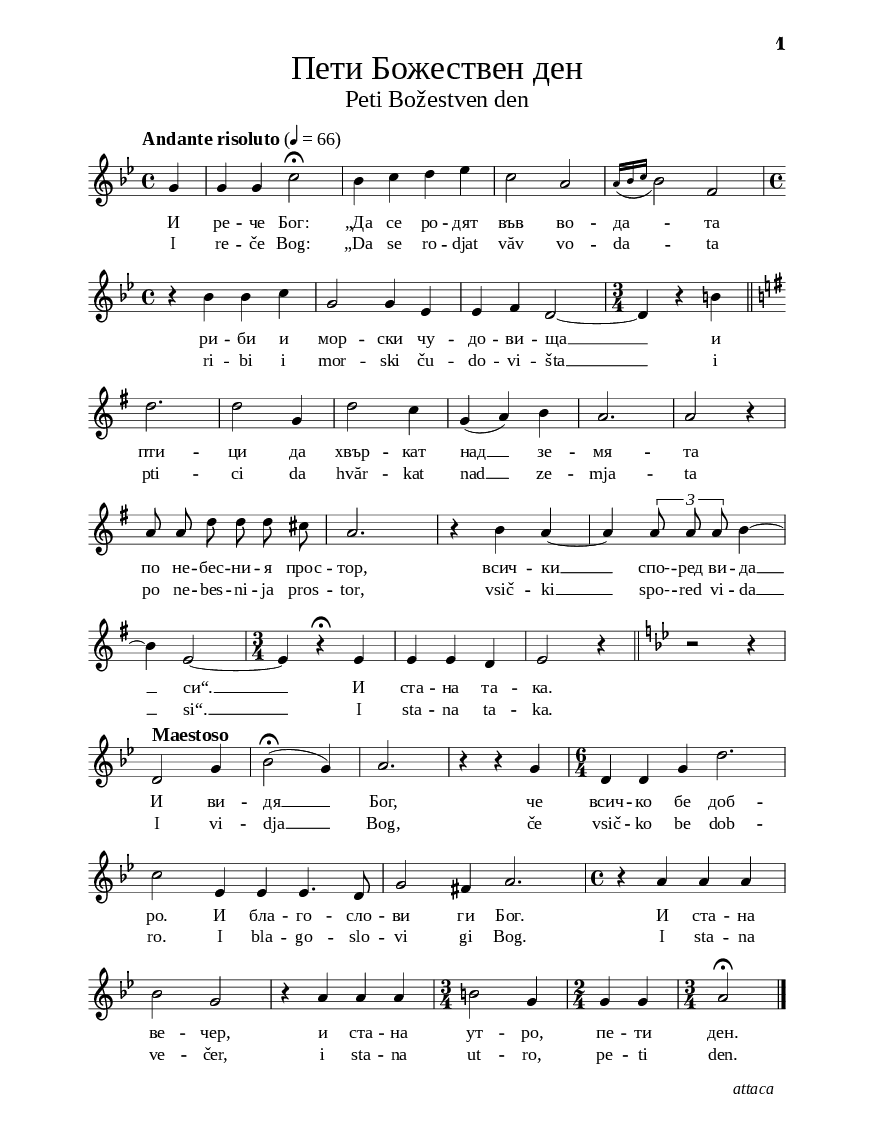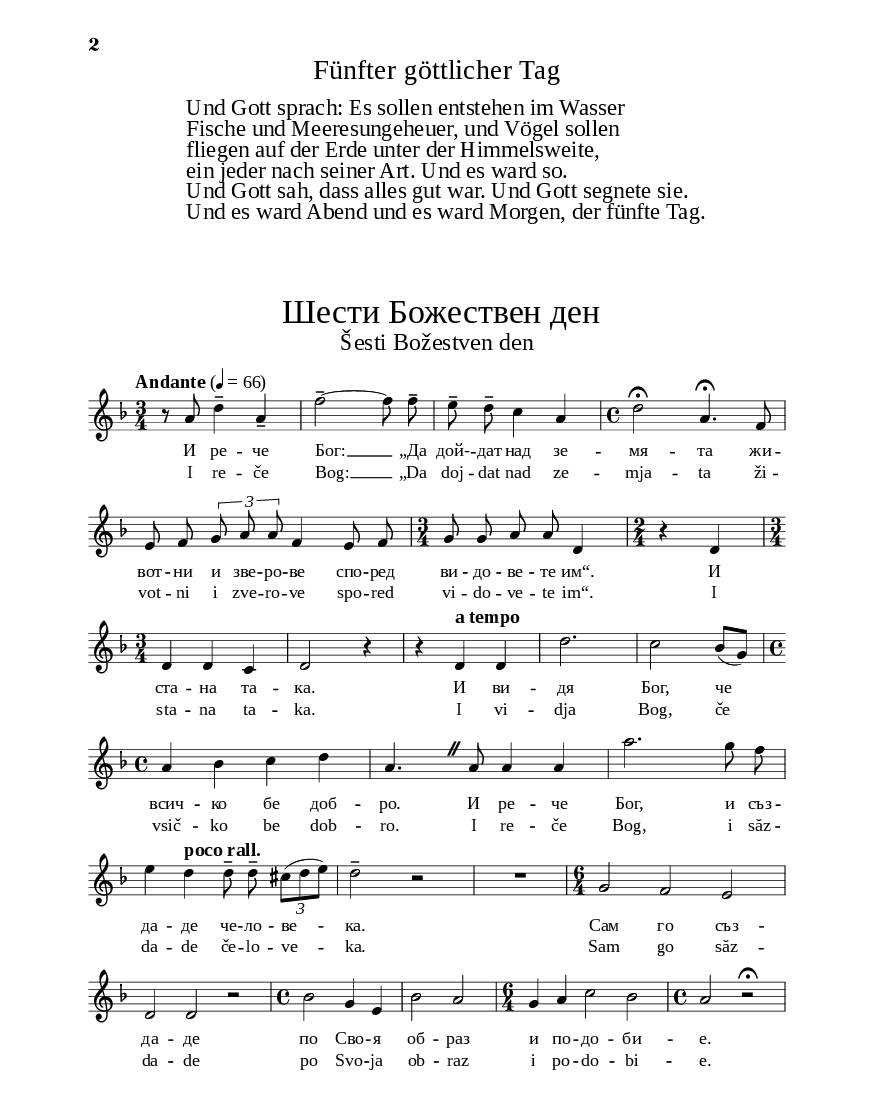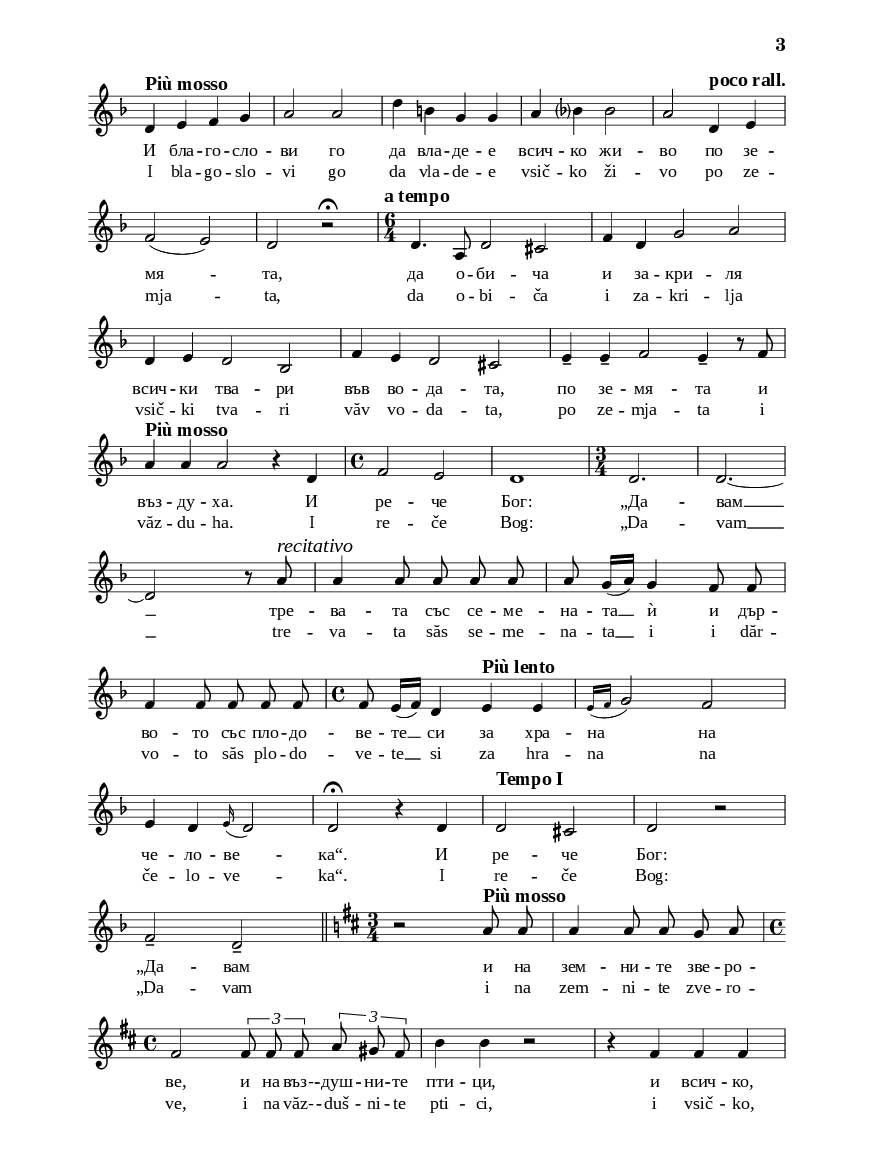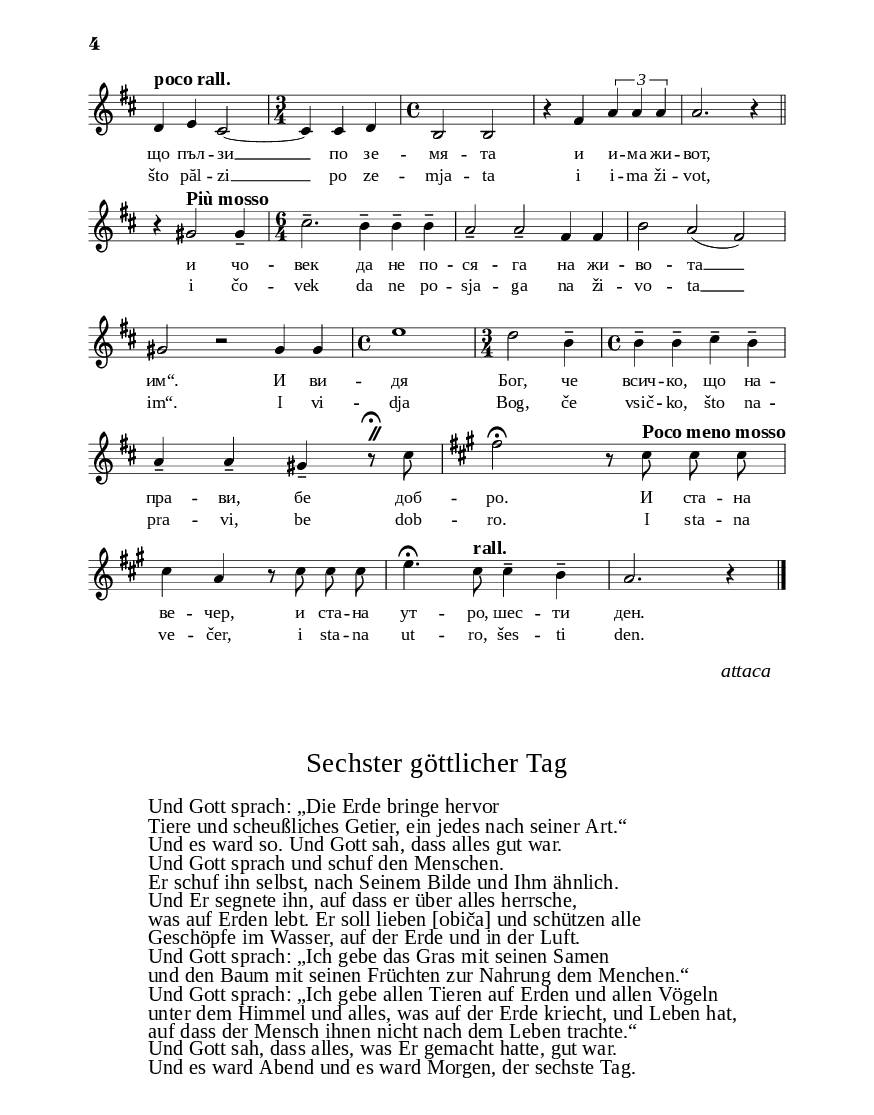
\version "2.24.3"

% include paper part and global functions
\include "include/globals.ily"

\bookpart {
  \label #'ref195
  \tocItem \markup "     Пети Божествен ден – Peti Božestven den "
  \include "include/bookpart-paper.ily"
  \score {
    \include "include/score-layout.ily"

    \new Voice \absolute {
      \clef treble
      \key g \minor
      \time 4/4
      \tempoFunc "Andante risoluto" 4 "66"
      \autoBeamOff
      \partial 4
      g'4
      | % 146
      g'4 g'4 c''2 ^\fermata | % 147
      bes'4  c''4  d''4  es''4 | % 148
      c''2 a'2 | % 149
      \acciaccatura {  a'16 [ bes' c''] } bes'2 f'2 |
      \time 4/4
      r4  bes'4  bes'4  c''4 | % 151
      g'2 g'4 es'4 | % 152
      es'4 f'4 d'2 ~ | % 153
      \time 3/4  | % 153
      d'4 r4  b'4 \bar "||"
      \break | % 154
      \key g \major | % 154
      d''2. | % 155
      d''2 g'4 | % 156
      d''2  c''4 | % 157
      g'4 ( a'4 )  b'4 | % 158
      a'2. | % 159
      a'2 r4 \break |
      a'8 a'8  d''8  d''8  d''8
      cis''8 | % 161
      a'2. | % 162
      r4  b'4 a'4 ~ | % 163
      a'4 %\once \omit TupletBracket
      \times 2/3  {
        a'8 a'8 a'8
      }
      b'4 ~ \break | % 164
      b'4 e'2 ~  | % 165
      \time 3/4 e'4 r4 ^\fermata e'4 | % 166
      e'4 e'4 d'4 | % 167
      e'2 r4 \bar "||"
      \key bes \major | % 168
      r2 r4 | \break % 169
      \tempo "Maestoso" d'2 g'4 |

      bes'2 ( ^\fermata g'4 ) | % 171
      a'2. | % 172
      r4 r4 g'4 | % 173
      \time 6/4  | % 173
      d'4 d'4 g'4  d''2. \break | % 174
      c''2 es'4 es'4 es'4. d'8 | % 175
      g'2 fis'4 a'2. | % 176
      \time 4/4  | % 176
      r4 a'4 a'4 a'4 | \break % 177
      bes'2 g'2 | % 178
      r4 a'4 a'4 a'4 | % 179
      \time 3/4  | % 179
      b'2 g'4 |
      \time 2/4  |
      g'4 g'4 | % 181
      \time 3/4 | % 181
      a'2 \fermata \bar "|."
    }

    \addlyrics {
      И ре -- че Бог:
      „Да се ро -- дят във во --
      да -- та ри -- би и мор -- ски
      чу -- до -- ви -- ща __  и пти -- ци
      да хвър -- кат над __  зе -- мя --
      та по не -- бес -- ни -- я прос --
      тор, всич -- ки __  "спо-" -- ред ви --
      да __ си“. __  И ста -- на та --
      ка. И ви -- дя __  Бог, че всич --
      ко бе доб -- ро. И бла -- го --
      сло -- ви ги Бог. И ста -- на ве
      -- чер, и ста -- на ут -- ро, пе --
      ти ден.}
      \addlyrics {
        I re -- če Bog:
        „Da se ro -- djat văv vo --
        da -- ta ri -- bi i mor -- ski
        ču -- do -- vi -- šta __  i pti -- ci
        da hvăr -- kat nad __  ze -- mja --
        ta po ne -- bes -- ni -- ja pros --
        tor, vsič -- ki __  "spo-" -- red vi --
        da __ si“. __  I sta -- na ta --
        ka. I vi -- dja __  Bog, če vsič --
        ko be dob -- ro. I bla -- go --
        slo -- vi gi Bog. I sta -- na ve
        -- čer, i sta -- na ut -- ro, pe --
        ti den.}


        \header {
          title = \titleFunc "Пети Божествен ден" "Peti Božestven den"
        }

        \midi{}

      } % score

      \markup \empty-one

      \markup \raise #2.8 \override #'(baseline-skip . 2) {
        \column {
          \fill-line \italic { "" "" \concat {"attaca" "   " }}
        }
      }

      \pageBreak

      % include foreign translation(s) of the song
      \version "2.24.4"

\markup \fill-line { \fontsize #deTitleFontSize "Fünfter göttlicher Tag" }
\markup \null
\markup \null
\markup \abs-fontsize #11 \override #`(baseline-skip . ,bgCoupletBaselineSkip) {
  \fill-line {
    \hspace #0.1
    \column {
      \line {
        \bold "  "
        \column {
         "Und Gott sprach: Es sollen entstehen im Wasser"
         "Fische und Meeresungeheuer, und Vögel sollen"
         "fliegen auf der Erde unter der Himmelsweite,"
         "ein jeder nach seiner Art. Und es ward so. "
         "Und Gott sah, dass alles gut war. Und Gott segnete sie."
         "Und es ward Abend und es ward Morgen, der fünfte Tag."
        }
      }
      
    }\hspace #0.1
  }
}


      \markup \vspace #3

      \label #'ref195
      \tocItem \markup "     Шести Божествен ден – Šesti Božestven den "

      \include "include/bookpart-paper.ily"
      \score {
        \include "include/score-layout.ily"

        \new Voice \absolute {
          \clef treble
          \key d \minor
          \time 3/4
          \tempoFunc "Andante" 4 "66"
          \autoBeamOff
          r8 a'8  d''4 -- a'4 --
          | % 183
          f''2 ~ --  f''8  f''8 -- | % 184
          e''8 --  d''8 --  c''4 a'4 | % 185
          \time 4/4  | % 185
          d''2 ^\fermata a'4. ^\fermata f'8 \break | % 186
          e'8 f'8
          \times 2/3  {
            g'8  a'8 a'8
          }
          f'4 e'8 f'8 | % 187
          \time 3/4  | % 187
          g'8 g'8 a'8 a'8 d'4 | % 188
          \time 2/4  | % 188
          r4 d'4  \break | % 189
          \time 3/4  | % 189
          d'4 d'4 c'4 |
          d'2 r4 | % 191
          r4 \tempo "a tempo" d'4  d'4 | % 192
          d''2. | % 193
          c''2 bes'8 ( [ g'8 ) ] \break | % 194
          \time 4/4  | % 194
          a'4  bes'4  c''4  d''4  | % 195
          a'4.\caesura a'8 a'4 a'4 | % 196
          a''2.  g''8 f''8 \break | % 197
          e''4 \tempo "poco rall." d''4
          d''8 --  d''8 -- \once \omit TupletBracket
          \times 2/3  {
            cis''8 ( [  d''8  e''8 ) ]
          } |
          d''2  -- r2 | % 199
          R1 |
          \time 6/4  |
          g'2 f'2 e'2 \break | % 201
          d'2 d'2 r2  | % 202
          \time 4/4  | % 202
          bes'2 g'4 e'4 | % 203
          bes'2 a'2 | % 204
          \time 6/4  | % 204
          g'4 a'4  c''2  bes'2 | % 205
          \time 4/4  | % 205
          a'2 r2 ^\fermata \break | % 206
          \tempo"Più mosso" d'4 e'4 f'4
          g'4 | % 207
          a'2 a'2 | % 208
          d''4  b'4 g'4 g'4 | % 209
          a'4  bes'?4  bes'2 |
          a'2 \tempo"poco rall." d'4 e'4 \break  | % 211
          f'2 ( e'2 ) | % 212
          d'2 r2 ^\fermata | % 213
          \time 6/4  | % 213
          \tempo "a tempo" d'4. a8 d'2
          cis'2 | % 214
          f'4 d'4 g'2 a'2 \break | % 215
          d'4 e'4 d'2 bes2 | % 216
          f'4 e'4 d'2 cis'2 | % 217
          e'4 -- e'4 -- f'2 e'4 -- r8
          f'8 \break | % 218
          \tempo "Più mosso" a'4 a'4 a'2 r4
          d'4 | % 219
          \time 4/4  | % 219
          f'2 e'2 |
          d'1  | % 221
          \time 3/4  | % 221
          d'2. | % 222
          d'2. ~ \break | % 223
          d'2 r8  a'8^\markup{\huge \italic { recitativo } } | % 224
          a'4 a'8 a'8 a'8 a'8 | % 225
          a'8 g'16 ( [ a'16 ) ] g'4 f'8
          f'8 \break | % 226
          f'4 f'8 f'8 f'8 f'8  | % 227
          \time 4/4  | % 227
          f'8 e'16 ( [ f'16 ) ] d'4 \tempo"Più lento" e'4  e'4 |
          \grace { e'16 [ ( f' ]  } g'2 ) f'2 | \break
          e'4 d' \grace {
            e'16 (
          } d'2 ) |
          d'2 \fermata r4 d'4 |
          \tempo"Tempo I" d'2 cis'2 | % 232
          d'2 r2 | \break % 233
          f'2 -- d'2 -- |  \bar "||"  % 234
          \time 3/4  | % 234
          \key d \major r2 \tempo"Più mosso" a'8 a'8  | % 235
          a'4 a'8 a'8 g'8 a'8  | % 236
          \time 4/4  | \break  % 236
          fis'2
          \times 2/3  {
            fis'8  fis'8 fis'8
          }
          \times 2/3  {
            a'8  gis'8 fis'8
          }
          |  % 237
          b'4  b'4 r2  | % 238
          r4 fis'4 fis'4 fis'4  | \break % 239
          \tempo "poco rall." d'4 e'4 cis'2~ |
          \time 3/4  |
          cis'4 cis'4 d'4 |  % 241
          \time 4/4  | % 241
          b2 b2 |  % 242
          r4 fis'4 \times 2/3 {
            a'4 a'4 a'4
          }
          | % 243
          a'2. r4 | \bar "||" \break % 244
          r4 \tempo "Più mosso" gis'2 gis'4 -- |  % 245
          \time 6/4  | % 245
          cis''2. --  b'4 --  b'4 --  b'4
          -- |  % 246
          a'2 -- a'2 -- fis'4 fis'4
          | % 247
          b'2 a'2 ( fis'2 )  |  \break % 248
          gis'2 r2 gis'4 gis'4 | % 249
          \time 4/4  | % 249
          e''1 |
          \time 3/4  |
          d''2  b'4 -- | % 251
          \time 4/4  | % 251
          b'4 --  b'4 --  cis''4 --  b'4
          -- | \break  % 252
          a'4 -- a'4 -- gis'4 -- r8
          ^\markup {
            \musicglyph #"scripts.caesura.straight"
          }
          ^\fermata
          cis''8  |  % 253
          \key a \major
          fis''2 ^\fermata r8  \tempo"Poco meno mosso" cis''8
          cis''8  cis''8 | \break % 254
          cis''4 a'4 r8  cis''8  cis''8
          cis''8 | % 255
          e''4. ^\fermata  \tempo"rall." cis''8
          cis''4 --  b'4 -- | % 256
          a'2. r4 \bar "|."


        }
        \addlyrics {
          И ре -- че Бог: __  „Да
          "дой-" -- дат над зе -- мя -- та жи --
          вот -- ни и зве -- ро -- ве спо --
          ред ви -- до -- ве -- те им“. И
          ста -- на та -- ка. И ви -- дя Бог,
          че  всич -- ко бе доб -- ро. И
          ре -- че Бог, и съз -- да -- де че
          -- ло -- ве --  ка. Сам го съз
          -- да -- де по Сво -- я об -- раз и
          по -- до -- би -- е. И бла -- го --
          сло -- ви го да вла -- де -- е
          всич -- ко жи -- во по зе -- мя
          -- та, да о -- би -- ча и за --
          кри -- ля всич -- ки тва -- ри във
          во -- да -- та, по зе -- мя -- та и
          въз -- ду -- ха. И ре -- че Бог:
          „Да -- вам  __ тре -- ва -- та
          със се -- ме -- на -- та __  ѝ и
          дър -- во -- то със пло -- до -- ве
          -- те __  си за хра --
          на на че -- ло --  ве -- ка“. И ре --
          че Бог: „Да -- вам и на зем --
          ни -- те зве -- ро -- ве, и на "въз-"
          -- душ -- ни -- те пти -- ци, и всич
          -- ко, що пъл -- зи __ по зе -- мя
          -- та и и -- ма жи -- вот, и чо --
          век да не по -- ся -- га на жи --
          во -- та __ им“. И ви -- дя Бог,
          че всич -- ко, що на -- пра -- ви,
          бе доб -- ро. И ста -- на ве --
          чер, и ста -- на ут -- ро, шес --
          ти ден.
        }

        \addlyrics {
          I re -- če Bog: __  „Da
          doj -- dat nad ze -- mja -- ta ži --
          vot -- ni i zve -- ro -- ve spo --
          red vi -- do -- ve -- te im“. I
          sta -- na ta -- ka. I vi -- dja Bog,
          če  vsič -- ko be dob -- ro. I
          re -- če Bog, i săz -- da -- de če
          -- lo -- ve --  ka. Sam go săz
          -- da -- de po Svo -- ja ob -- raz i
          po -- do -- bi -- e. I bla -- go --
          slo -- vi go da vla -- de -- e
          vsič -- ko ži -- vo po ze -- mja
          -- ta, da o -- bi -- ča i za --
          kri -- lja vsič -- ki tva -- ri văv
          vo -- da -- ta, po ze -- mja -- ta i
          văz -- du -- ha. I re -- če Bog:
          „Da -- vam  __ tre -- va -- ta
          săs se -- me -- na -- ta __  i i
          dăr -- vo -- to săs plo -- do -- ve
          -- te __  si za hra --
          na na če -- lo --  ve -- ka“. I re --
          če Bog: „Da -- vam i na zem --
          ni -- te zve -- ro -- ve, i na "văz-"
          -- duš -- ni -- te pti -- ci, i vsič
          -- ko, što păl -- zi __ po ze -- mja
          -- ta i i -- ma ži -- vot, i čo --
          vek da ne po -- sja -- ga na ži --
          vo -- ta __ im“. I vi -- dja Bog,
          če vsič -- ko, što na -- pra -- vi,
          be dob -- ro. I sta -- na ve --
          čer, i sta -- na ut -- ro, šes --
          ti den.
        }


        \header {
          title = \titleFunc " Шести Божествен ден" "Šesti Božestven den"
        }

        \midi{}

      } % score
 \markup \empty-one
      \markup \raise #2.8 \override #'(baseline-skip . 2) {
        \column {
          \fill-line \huge \italic { "" "" \concat {"attaca" "   " }}
        }
      }

      \markup \empty-three

      % include foreign translation(s) of the song
      \version "2.24.4"

\markup \fill-line { \fontsize #deTitleFontSize "Sechster göttlicher Tag" }
\markup \null
\markup \null
\markup \abs-fontsize #10 {
  \fill-line {
  \override #`(baseline-skip . ,deCoupletBaselineSkip)

  \column {
    \line { " " }


\line { " "Und Gott sprach: „Die Erde bringe hervor }

\line { " " Tiere und scheußliches Getier, ein jedes nach seiner Art.“ }

\line { " " Und es ward so. Und Gott sah, dass alles gut war. }

\line { " " Und Gott sprach und schuf den Menschen. }

\line { " "Er schuf ihn selbst, nach Seinem Bilde und Ihm ähnlich. }

\line { " "Und Er segnete ihn, auf dass er über alles herrsche, }

\line { " "was auf Erden lebt. Er soll lieben [običa] und schützen alle }

\line { " "Geschöpfe im Wasser, auf der Erde und in der Luft. }

\line { " " Und Gott sprach: „Ich gebe das Gras mit seinen Samen}

\line { " " und den Baum mit seinen Früchten zur Nahrung dem Menchen.“ }

\line { " "Und Gott sprach: „Ich gebe allen Tieren auf Erden und allen Vögeln}

\line { " " unter dem Himmel und alles, was auf der Erde kriecht, und Leben hat,}

\line { " "  auf dass der Mensch ihnen nicht nach dem Leben trachte.“ }

\line { " " Und Gott sah, dass alles, was Er gemacht hatte, gut war.  }

\line { " " Und es ward Abend und es ward Morgen, der sechste Tag.}
  }
  }
}


    } % bookpart

    % Più mosso
    %
